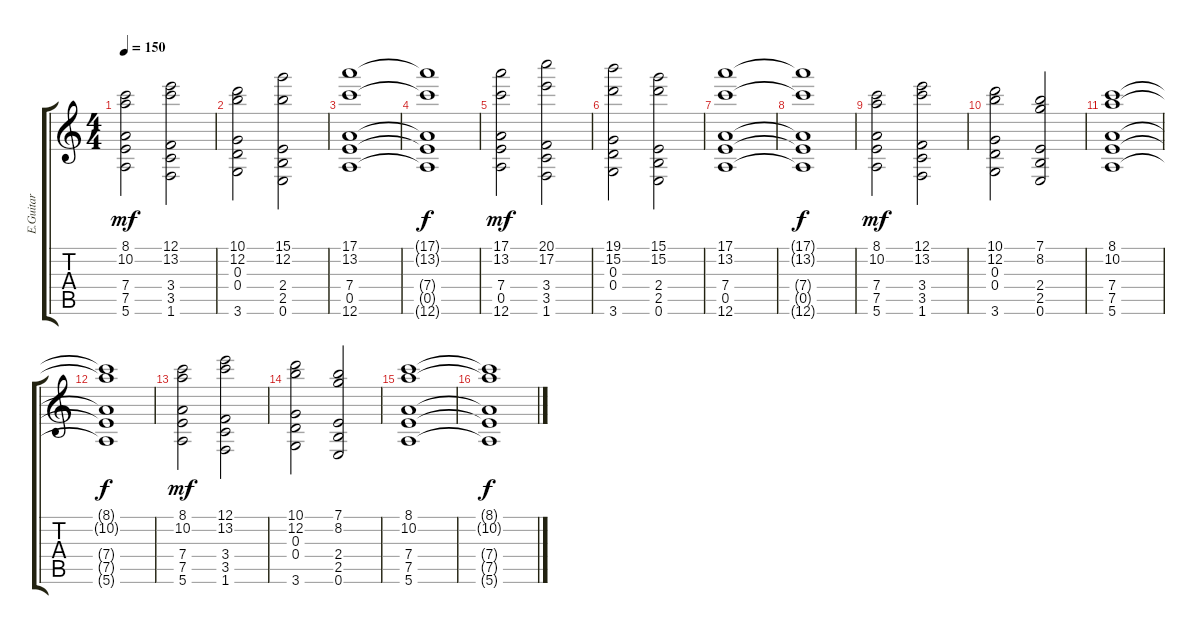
\track ("E.Guitar" "E.Guitar") {instrument distortionguitar}
\staff {score tabs}
\tuning (E4 B3 G3 D3 A2 E2) {hide}
\ts (4 4)
\tempo 150
\clef g2
\ks c
(8.1 10.2 7.4 7.5 5.6).2{dy mf} (12.1 13.2 3.4 3.5 1.6).2 |
(10.1 12.2 0.3 0.4 3.6).2 (15.1 12.2 2.4 2.5 0.6).2 |
(17.1 13.2 7.4 0.5 12.6).1 |
(17.1{t} 13.2{t} 7.4{t} 0.5{t} 12.6{t}).1{dy f} |
(17.1 13.2 7.4 0.5 12.6).2{dy mf} (20.1 17.2 3.4 3.5 1.6).2 |
(19.1 15.2 0.3 0.4 3.6).2 (15.1 15.2 2.4 2.5 0.6).2 |
(17.1 13.2 7.4 0.5 12.6).1 |
(17.1{t} 13.2{t} 7.4{t} 0.5{t} 12.6{t}).1{dy f} |
(8.1 10.2 7.4 7.5 5.6).2{dy mf} (12.1 13.2 3.4 3.5 1.6).2 |
(10.1 12.2 0.3 0.4 3.6).2 (7.1 8.2 2.4 2.5 0.6).2 |
(8.1 10.2 7.4 7.5 5.6).1 |
(8.1{t} 10.2{t} 7.4{t} 7.5{t} 5.6{t}).1{dy f} |
(8.1 10.2 7.4 7.5 5.6).2{dy mf volume 12} (12.1 13.2 3.4 3.5 1.6).2{volume 10} |
(10.1 12.2 0.3 0.4 3.6).2{volume 9} (7.1 8.2 2.4 2.5 0.6).2{volume 8} |
(8.1 10.2 7.4 7.5 5.6).1{volume 6} |
(8.1{t} 10.2{t} 7.4{t} 7.5{t} 5.6{t}).1{dy f}
